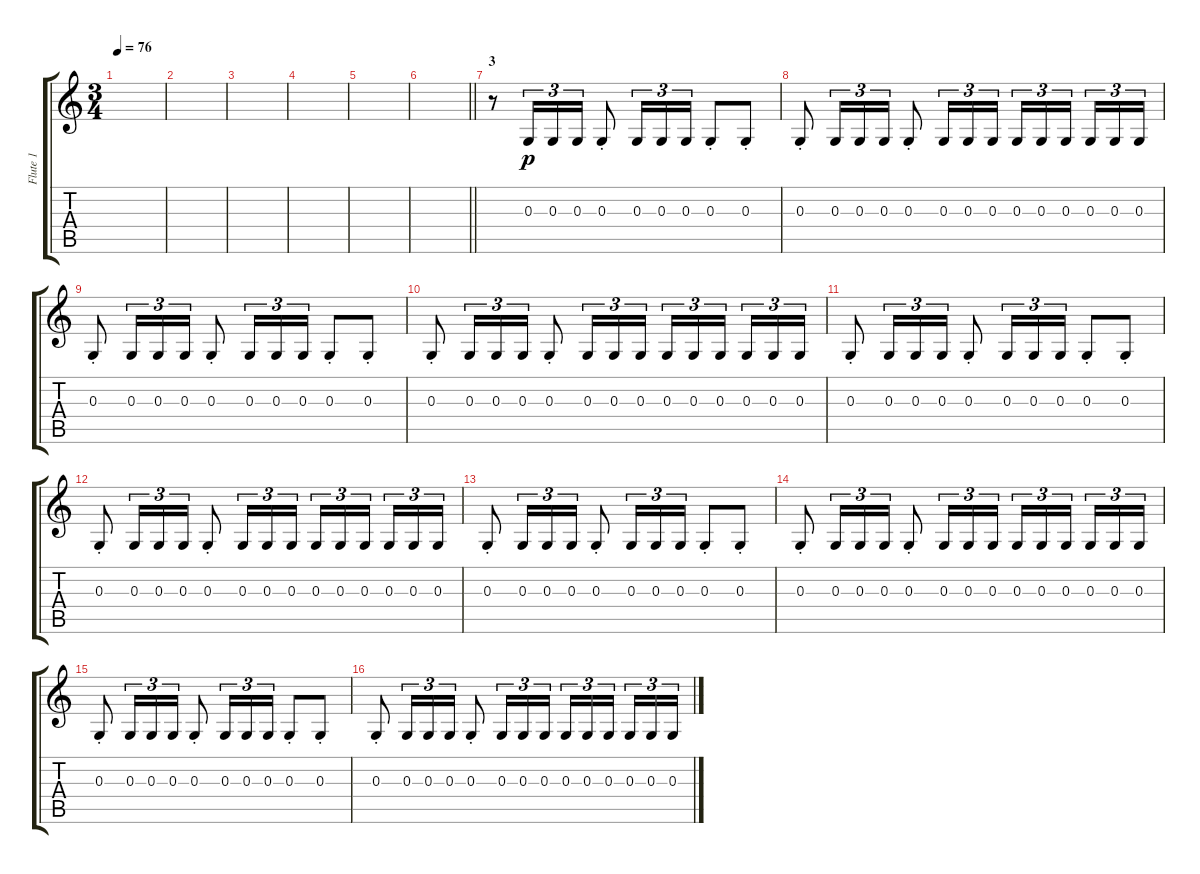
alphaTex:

\track ("Flute 1" "Flute 1") {instrument flute}
\staff {score tabs}
\tuning (E4 B3 G3 D3 A2 E2) {hide}
\ts (3 4)
\tempo 76
\clef g2
\ks c
|
|
|
|
|
\barLineRight lightlight
|
\section ("" "3")
r.8 0.3.16{tu (3 2) dy p} 0.3.16{tu (3 2)} 0.3.16{tu (3 2)} 0.3{st}.8 0.3.16{tu (3 2)} 0.3.16{tu (3 2)} 0.3.16{tu (3 2)} 0.3{st}.8 0.3{st}.8 |
0.3{st}.8 0.3.16{tu (3 2)} 0.3.16{tu (3 2)} 0.3.16{tu (3 2)} 0.3{st}.8 0.3.16{tu (3 2)} 0.3.16{tu (3 2)} 0.3.16{tu (3 2)} 0.3.16{tu (3 2)} 0.3.16{tu (3 2)} 0.3.16{tu (3 2) beam splitsecondary} 0.3.16{tu (3 2)} 0.3.16{tu (3 2)} 0.3.16{tu (3 2)} |
0.3{st}.8 0.3.16{tu (3 2)} 0.3.16{tu (3 2)} 0.3.16{tu (3 2)} 0.3{st}.8 0.3.16{tu (3 2)} 0.3.16{tu (3 2)} 0.3.16{tu (3 2)} 0.3{st}.8 0.3{st}.8 |
0.3{st}.8 0.3.16{tu (3 2)} 0.3.16{tu (3 2)} 0.3.16{tu (3 2)} 0.3{st}.8 0.3.16{tu (3 2)} 0.3.16{tu (3 2)} 0.3.16{tu (3 2)} 0.3.16{tu (3 2)} 0.3.16{tu (3 2)} 0.3.16{tu (3 2) beam splitsecondary} 0.3.16{tu (3 2)} 0.3.16{tu (3 2)} 0.3.16{tu (3 2)} |
0.3{st}.8 0.3.16{tu (3 2)} 0.3.16{tu (3 2)} 0.3.16{tu (3 2)} 0.3{st}.8 0.3.16{tu (3 2)} 0.3.16{tu (3 2)} 0.3.16{tu (3 2)} 0.3{st}.8 0.3{st}.8 |
0.3{st}.8 0.3.16{tu (3 2)} 0.3.16{tu (3 2)} 0.3.16{tu (3 2)} 0.3{st}.8 0.3.16{tu (3 2)} 0.3.16{tu (3 2)} 0.3.16{tu (3 2)} 0.3.16{tu (3 2)} 0.3.16{tu (3 2)} 0.3.16{tu (3 2) beam splitsecondary} 0.3.16{tu (3 2)} 0.3.16{tu (3 2)} 0.3.16{tu (3 2)} |
0.3{st}.8 0.3.16{tu (3 2)} 0.3.16{tu (3 2)} 0.3.16{tu (3 2)} 0.3{st}.8 0.3.16{tu (3 2)} 0.3.16{tu (3 2)} 0.3.16{tu (3 2)} 0.3{st}.8 0.3{st}.8 |
0.3{st}.8 0.3.16{tu (3 2)} 0.3.16{tu (3 2)} 0.3.16{tu (3 2)} 0.3{st}.8 0.3.16{tu (3 2)} 0.3.16{tu (3 2)} 0.3.16{tu (3 2)} 0.3.16{tu (3 2)} 0.3.16{tu (3 2)} 0.3.16{tu (3 2) beam splitsecondary} 0.3.16{tu (3 2)} 0.3.16{tu (3 2)} 0.3.16{tu (3 2)} |
0.3{st}.8 0.3.16{tu (3 2)} 0.3.16{tu (3 2)} 0.3.16{tu (3 2)} 0.3{st}.8 0.3.16{tu (3 2)} 0.3.16{tu (3 2)} 0.3.16{tu (3 2)} 0.3{st}.8 0.3{st}.8 |
0.3{st}.8 0.3.16{tu (3 2)} 0.3.16{tu (3 2)} 0.3.16{tu (3 2)} 0.3{st}.8 0.3.16{tu (3 2)} 0.3.16{tu (3 2)} 0.3.16{tu (3 2)} 0.3.16{tu (3 2)} 0.3.16{tu (3 2)} 0.3.16{tu (3 2) beam splitsecondary} 0.3.16{tu (3 2)} 0.3.16{tu (3 2)} 0.3.16{tu (3 2)}
